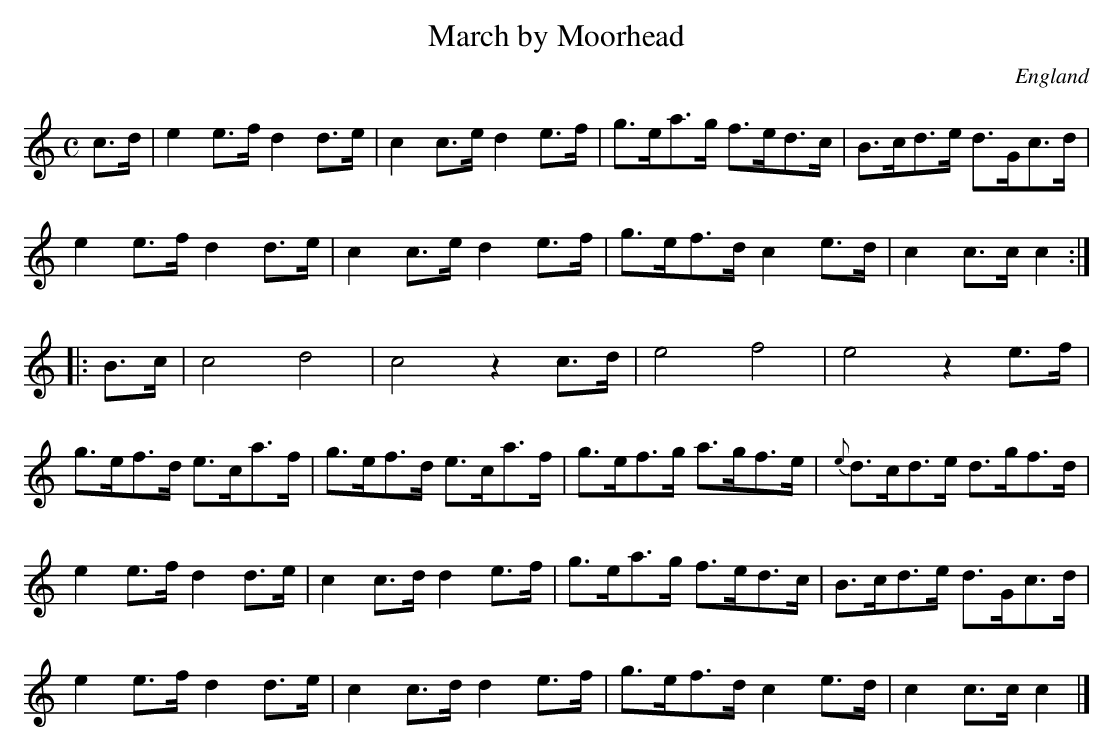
X:1
T:March by Moorhead
L:1/8
M:C
O:England
K:C major
c>d | \
e2 e>f d2 d>e | c2 c>e d2 e>f | g>ea>g f>ed>c | B>cd>e d>Gc>d |
e2 e>f d2 d>e | c2 c>e d2 e>f | g>ef>d c2 e>d | c2 c>c c2 ::
B>c | \
c4 d4 | c4 z2 c>d | e4 f4 | e4 z2 e>f |
g>ef>d e>ca>f | g>ef>d e>ca>f | g>ef>g a>gf>e | {e}d>cd>e d>gf>d |
e2 e>f d2 d>e | c2 c>d d2e>f | g>ea>g f>ed>c | B>cd>e d>Gc>d |
e2 e>f d2 d>e | c2 c>d d2e>f | g>ef>d c2 e>d | c2 c>c c2 |]
